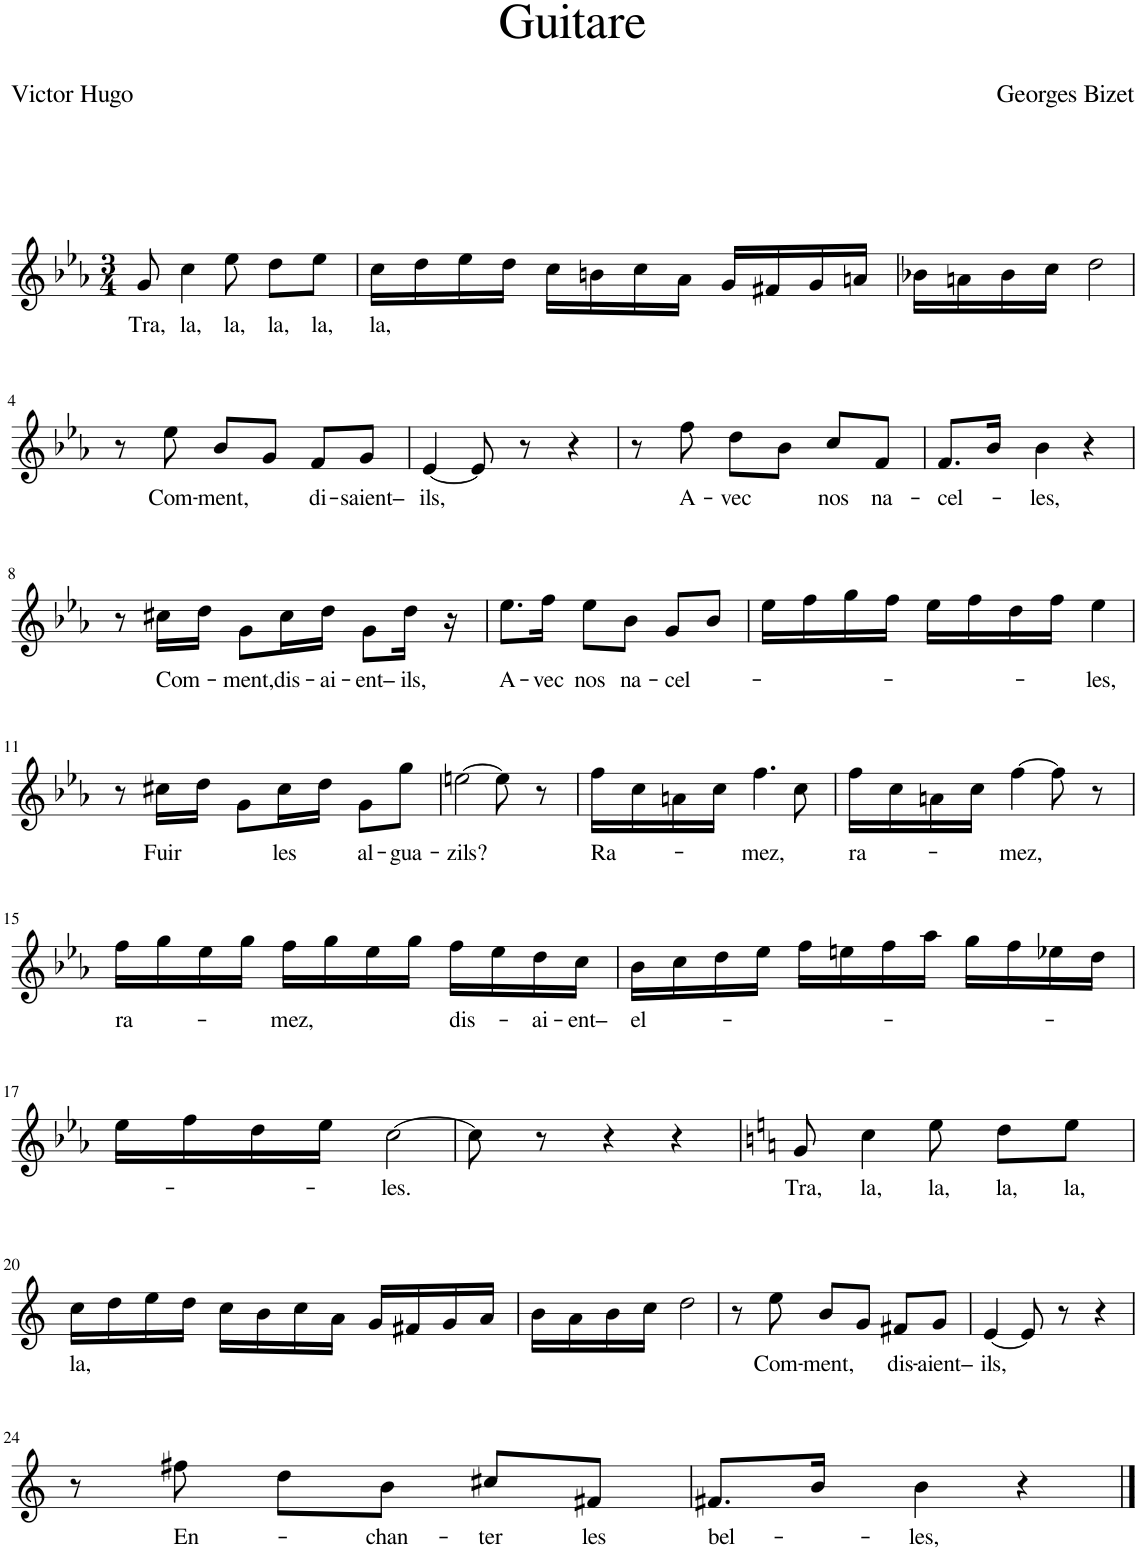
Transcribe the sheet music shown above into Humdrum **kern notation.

**kern	**text
*part1	*part1
*staff1	*staff1
*I"Piano	*
*I'Pno	*
*clefG2	*
*k[b-e-a-]	*
*M3/4	*
=1	=1
!	!LO:LY:b
8g/	Tra,
!	!LO:LY:b
4cc\	la,
!	!LO:LY:b
8ee-\	la,
!	!LO:LY:b
8dd\L	la,
!	!LO:LY:b
8ee-\J	la,
=2	=2
!	!LO:LY:b
16cc\LL	la,
16dd\	.
16ee-\	.
16dd\JJ	.
16cc\LL	.
16bn\	.
16cc\	.
16a-\JJ	.
16g/LL	.
16f#X/	.
16g/	.
16an/JJ	.
=3	=3
16b-X\LL	.
16an\	.
16b-\	.
16cc\JJ	.
2dd\	.
!!LO:LB:g=z
=4	=4
8r	.
!	!LO:LY:b
8ee-\	Com-
!	!LO:LY:b
8b-/L	-ment,
8g/J	.
!	!LO:LY:b
8f/L	di-
!	!LO:LY:b
8g/J	-saient–
=5	=5
!	!LO:LY:b
[4e-/	ils,
8e-/]	.
8r	.
4r	.
=6	=6
8r	.
!	!LO:LY:b
8ff\	A-
!	!LO:LY:b
8dd\L	-vec
8b-\J	.
!	!LO:LY:b
8cc/L	nos
!	!LO:LY:b
8f/J	na-
=7	=7
!	!LO:LY:b
8.f/L	-cel-
16b-/Jk	.
!	!LO:LY:b
4b-\	-les,
4r	.
!!LO:LB:g=z
=8	=8
8r	.
!	!LO:LY:b
16cc#X\LL	Com-
16dd\JJ	.
!	!LO:LY:b
8g\L	-ment,
!	!LO:LY:b
16cc#\L	dis-
!	!LO:LY:b
16dd\JJ	-ai-
!	!LO:LY:b
8g\L	-ent–
!	!LO:LY:b
16dd\Jk	ils,
16r	.
=9	=9
!	!LO:LY:b
8.ee-\L	A-
!	!LO:LY:b
16ff\Jk	-vec
!	!LO:LY:b
8ee-\L	nos
!	!LO:LY:b
8b-\J	na-
!	!LO:LY:b
8g/L	-cel-
8b-/J	.
=10	=10
16ee-\LL	.
16ff\	.
16gg\	.
16ff\JJ	.
16ee-\LL	.
16ff\	.
16dd\	.
16ff\JJ	.
!	!LO:LY:b
4ee-\	-les,
!!LO:LB:g=z
=11	=11
8r	.
!	!LO:LY:b
16cc#X\LL	Fuir
16dd\JJ	.
8g\L	.
!	!LO:LY:b
16cc#\L	les
16dd\JJ	.
!	!LO:LY:b
8g\L	al-
!	!LO:LY:b
8gg\J	-gua-
=12	=12
!	!LO:LY:b
[2een\	-zils?
8ee\]	.
8r	.
=13	=13
!	!LO:LY:b
16ff\LL	Ra-
16cc\	.
16an\	.
16cc\JJ	.
!	!LO:LY:b
4.ff\	-mez,
8cc\	.
=14	=14
!	!LO:LY:b
16ff\LL	ra-
16cc\	.
16an\	.
16cc\JJ	.
!	!LO:LY:b
[4ff\	-mez,
8ff\]	.
8r	.
!!LO:LB:g=z
=15	=15
!	!LO:LY:b
16ff\LL	ra-
16gg\	.
16ee-\	.
16gg\JJ	.
!	!LO:LY:b
16ff\LL	-mez,
16gg\	.
16ee-\	.
16gg\JJ	.
!	!LO:LY:b
16ff\LL	dis-
16ee-\	.
!	!LO:LY:b
16dd\	-ai-
!	!LO:LY:b
16cc\JJ	-ent–
=16	=16
!	!LO:LY:b
16b-\LL	el-
16cc\	.
16dd\	.
16ee-\JJ	.
16ff\LL	.
16een\	.
16ff\	.
16aa-\JJ	.
16gg\LL	.
16ff\	.
16ee-X\	.
16dd\JJ	.
!!LO:LB:g=z
=17	=17
16ee-\LL	.
16ff\	.
16dd\	.
16ee-\JJ	.
!	!LO:LY:b
[2cc\	-les.
=18	=18
8cc\]	.
8r	.
4r	.
4r	.
=19	=19
*k[]	*
!	!LO:LY:b
8g/	Tra,
!	!LO:LY:b
4cc\	la,
!	!LO:LY:b
8ee\	la,
!	!LO:LY:b
8dd\L	la,
!	!LO:LY:b
8ee\J	la,
!!LO:LB:g=z
=20	=20
!	!LO:LY:b
16cc\LL	la,
16dd\	.
16ee\	.
16dd\JJ	.
16cc\LL	.
16b\	.
16cc\	.
16a\JJ	.
16g/LL	.
16f#X/	.
16g/	.
16a/JJ	.
=21	=21
16b\LL	.
16a\	.
16b\	.
16cc\JJ	.
2dd\	.
=22	=22
8r	.
!	!LO:LY:b
8ee\	Com-
!	!LO:LY:b
8b/L	-ment,
8g/J	.
!	!LO:LY:b
8f#X/L	dis-
!	!LO:LY:b
8g/J	-aient–
=23	=23
!	!LO:LY:b
[4e/	ils,
8e/]	.
8r	.
4r	.
!!LO:LB:g=z
=24	=24
8r	.
!	!LO:LY:b
8ff#X\	En-
8dd\L	.
!	!LO:LY:b
8b\J	-chan-
!	!LO:LY:b
8cc#X/L	-ter
!	!LO:LY:b
8f#X/J	les
=25	=25
!	!LO:LY:b
8.f#X/L	bel-
16b/Jk	.
!	!LO:LY:b
4b\	-les,
4r	.
==	==
*-	*-
